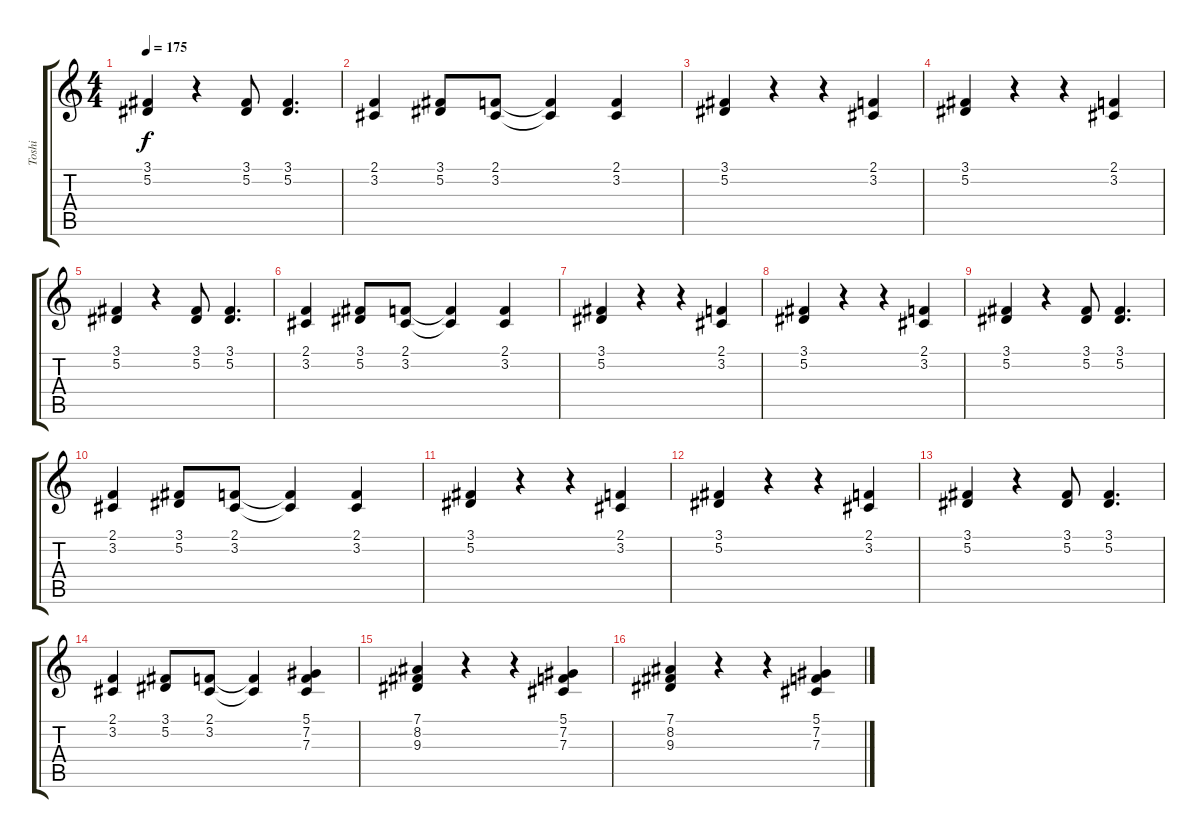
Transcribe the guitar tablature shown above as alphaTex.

\track ("Toshi" "Toshi") {instrument violin}
\staff {score tabs}
\tuning (Eb4 Bb3 Gb3 Db3 Ab2 Eb2) {hide}
\ts (4 4)
\tempo 175
\clef g2
\ks c
(3.1 5.2).4{dy f} r.4 (3.1 5.2).8 (3.1 5.2).4{d} |
(2.1 3.2).4 (3.1 5.2).8 (2.1 3.2).8 (2.1{t} 3.2{t}).4 (2.1 3.2).4 |
(3.1 5.2).4 r.4 r.4 (2.1 3.2).4 |
(3.1 5.2).4 r.4 r.4 (2.1 3.2).4 |
(3.1 5.2).4 r.4 (3.1 5.2).8 (3.1 5.2).4{d} |
(2.1 3.2).4 (3.1 5.2).8 (2.1 3.2).8 (2.1{t} 3.2{t}).4 (2.1 3.2).4 |
(3.1 5.2).4 r.4 r.4 (2.1 3.2).4 |
(3.1 5.2).4 r.4 r.4 (2.1 3.2).4 |
(3.1 5.2).4 r.4 (3.1 5.2).8 (3.1 5.2).4{d} |
(2.1 3.2).4 (3.1 5.2).8 (2.1 3.2).8 (2.1{t} 3.2{t}).4 (2.1 3.2).4 |
(3.1 5.2).4 r.4 r.4 (2.1 3.2).4 |
(3.1 5.2).4 r.4 r.4 (2.1 3.2).4 |
(3.1 5.2).4 r.4 (3.1 5.2).8 (3.1 5.2).4{d} |
(2.1 3.2).4 (3.1 5.2).8 (2.1 3.2).8 (2.1{t} 3.2{t}).4 (5.1 7.2 7.3).4 |
(7.1 8.2 9.3).4 r.4 r.4 (5.1 7.2 7.3).4 |
(7.1 8.2 9.3).4 r.4 r.4 (5.1 7.2 7.3).4
